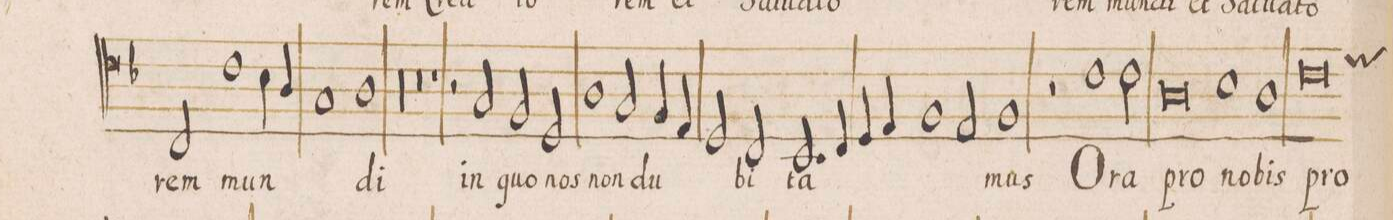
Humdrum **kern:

**kern	**text
*I"ALTVS	*
*clefC4	*
*k[b-]	*
*met(C|)	*
*M2/1	*
2C/	-rem
1c\	mun-
=59-	=59-
4B-\	.
4A/	.
1G	.
=60-	=60-
1A	-di
00r	.
=61-	=61-
=62-	=62-
0r	.
=63-	=63-
1r	.
=64-	=64-
2r	.
2G/	in
2F/	quo
2D/	nos
=65-	=65-
1A	non
2G/	du-
4F/	.
4E/	.
=66-	=66-
2D/	.
2C/	-bi-
2.BB-/	-ta-
4C/	.
=67-	=67-
4D/	.
4E/	.
1F	.
2E/	.
=68-	=68-
1F	-mus
2r	.
1c\	O-
=69-	=69-
2c\	-ra
0A	pro
=70-	=70-
1B-	no-
=71-	=71-
1A	-bis
*custos:d	*
0c	pro
=72-	=72-
*-	*-
